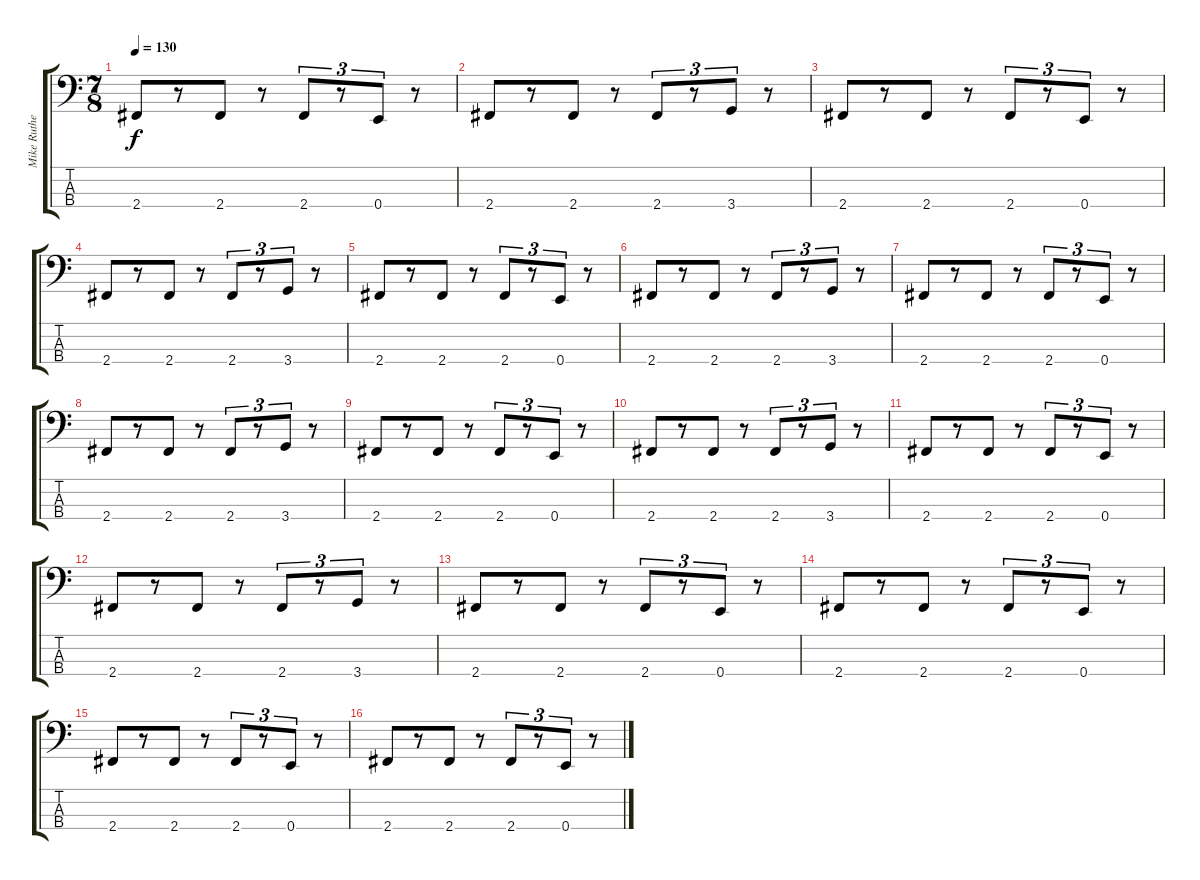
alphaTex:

\track ("Mike Rutherford (bass)" "Mike Ruthe") {instrument electricbassfinger}
\staff {score tabs}
\tuning (G2 D2 A1 E1) {hide}
\ts (7 8)
\tempo 130
\clef f4
\ks c
2.4.8{dy f} r.8 2.4.8 r.8 2.4.8{tu (3 2)} r.8{tu (3 2)} 0.4.8{tu (3 2)} r.8 |
2.4.8 r.8 2.4.8 r.8 2.4.8{tu (3 2)} r.8{tu (3 2)} 3.4.8{tu (3 2)} r.8 |
2.4.8 r.8 2.4.8 r.8 2.4.8{tu (3 2)} r.8{tu (3 2)} 0.4.8{tu (3 2)} r.8 |
2.4.8 r.8 2.4.8 r.8 2.4.8{tu (3 2)} r.8{tu (3 2)} 3.4.8{tu (3 2)} r.8 |
2.4.8 r.8 2.4.8 r.8 2.4.8{tu (3 2)} r.8{tu (3 2)} 0.4.8{tu (3 2)} r.8 |
2.4.8 r.8 2.4.8 r.8 2.4.8{tu (3 2)} r.8{tu (3 2)} 3.4.8{tu (3 2)} r.8 |
2.4.8 r.8 2.4.8 r.8 2.4.8{tu (3 2)} r.8{tu (3 2)} 0.4.8{tu (3 2)} r.8 |
2.4.8 r.8 2.4.8 r.8 2.4.8{tu (3 2)} r.8{tu (3 2)} 3.4.8{tu (3 2)} r.8 |
2.4.8 r.8 2.4.8 r.8 2.4.8{tu (3 2)} r.8{tu (3 2)} 0.4.8{tu (3 2)} r.8 |
2.4.8 r.8 2.4.8 r.8 2.4.8{tu (3 2)} r.8{tu (3 2)} 3.4.8{tu (3 2)} r.8 |
2.4.8 r.8 2.4.8 r.8 2.4.8{tu (3 2)} r.8{tu (3 2)} 0.4.8{tu (3 2)} r.8 |
2.4.8 r.8 2.4.8 r.8 2.4.8{tu (3 2)} r.8{tu (3 2)} 3.4.8{tu (3 2)} r.8 |
2.4.8 r.8 2.4.8 r.8 2.4.8{tu (3 2)} r.8{tu (3 2)} 0.4.8{tu (3 2)} r.8 |
2.4.8 r.8 2.4.8 r.8 2.4.8{tu (3 2)} r.8{tu (3 2)} 0.4.8{tu (3 2)} r.8 |
2.4.8 r.8 2.4.8 r.8 2.4.8{tu (3 2)} r.8{tu (3 2)} 0.4.8{tu (3 2)} r.8 |
2.4.8 r.8 2.4.8 r.8 2.4.8{tu (3 2)} r.8{tu (3 2)} 0.4.8{tu (3 2)} r.8
